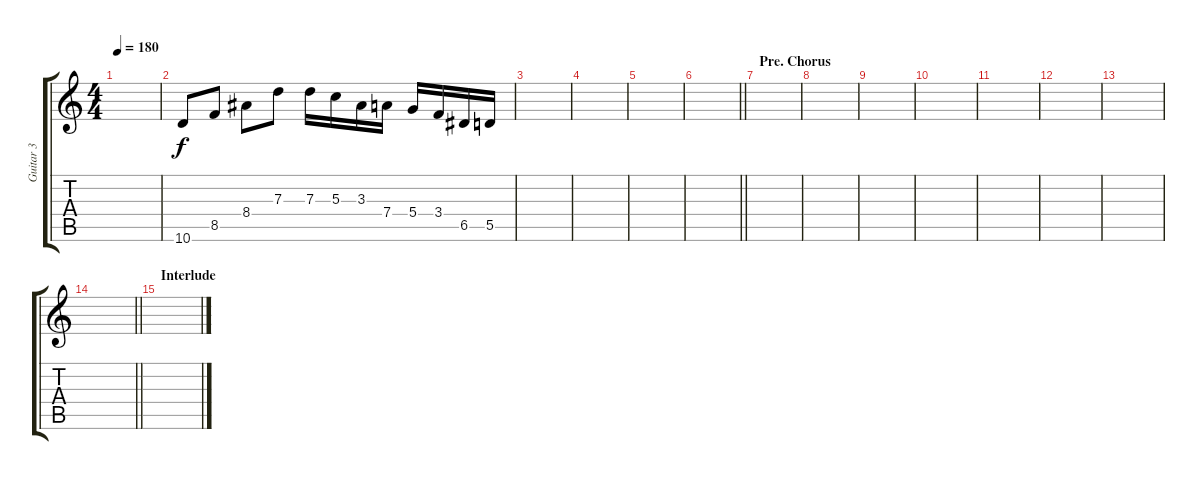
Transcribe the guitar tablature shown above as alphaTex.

\track ("Guitar 3" "Guitar 3") {instrument overdrivenguitar}
\staff {score tabs}
\tuning (E4 B3 G3 D3 A2 E2) {hide}
\ts (4 4)
\tempo 180
\clef g2
\ks c
|
10.6.8 8.5.8 8.4.8 7.3.8 7.3.16 5.3.16 3.3.16 7.4.16 5.4.16 3.4.16 6.5.16 5.5.16 |
|
|
|
\barLineRight lightlight
|
\section ("" "Pre. Chorus")
|
|
|
|
|
|
|
\barLineRight lightlight
|
\section ("" "Interlude")
